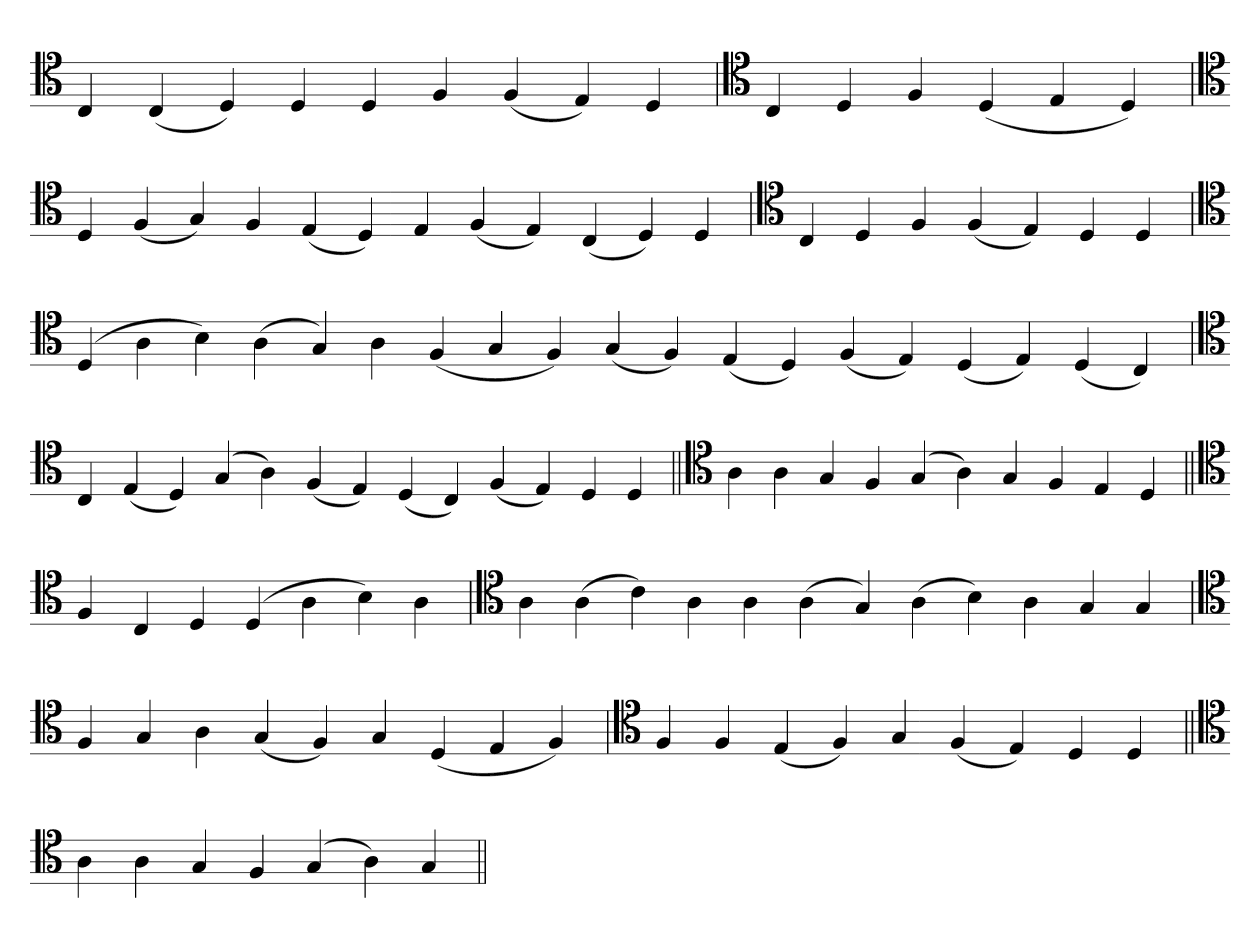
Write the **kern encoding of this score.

**kern
*part1
*staff1
*clefC4
=
4C
(4C
4D)
4D
4D
4F
(4F
4E)
4D
=`
*clefC4
4C
4D
4F
(4D
4E
4D)
=`
*clefC4
4D
(4F
4G)
4F
(4E
4D)
4E
(4F
4E)
(4C
4D)
4D
='
*clefC4
4C
4D
4F
(4F
4E)
4D
4D
=
*clefC4
(4D
4A
4B)
(4A
4G)
4A
(4F
4G
4F)
(4G
4F)
(4E
4D)
(4F
4E)
(4D
4E)
(4D
4C)
='
*clefC4
4C
(4E
4D)
(4G
4A)
(4F
4E)
(4D
4C)
(4F
4E)
4D
4D
=||
*clefC4
4A
4A
4G
4F
(4G
4A)
4G
4F
4E
4D
=||
*clefC4
4F
4C
4D
(4D
4A
4B)
4A
=`
*clefC4
4A
(4A
4c)
4A
4A
(4A
4G)
(4A
4B)
4A
4G
4G
='
*clefC4
4F
4G
4A
(4G
4F)
4G
(4D
4E
4F)
=`
*clefC4
4F
4F
(4E
4F)
4G
(4F
4E)
4D
4D
=||
*clefC4
4A
4A
4G
4F
(4G
4A)
4G
=||
*-
